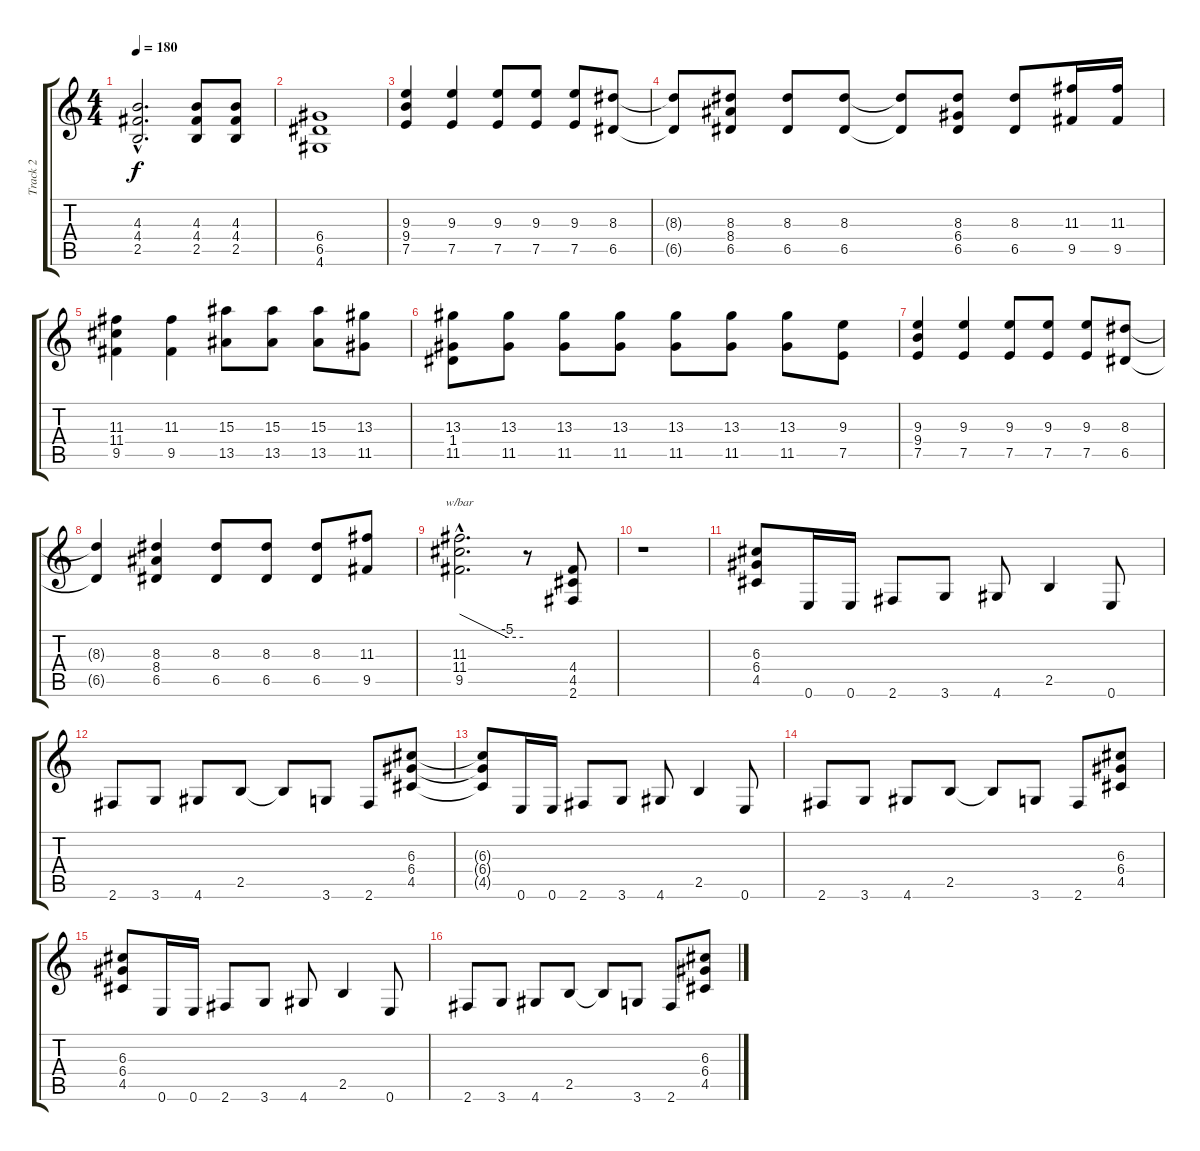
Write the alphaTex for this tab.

\track ("Track 2" "Track 2") {instrument distortionguitar}
\staff {score tabs}
\tuning (E4 B3 G3 D3 A2 E2) {hide}
\ts (4 4)
\tempo 180
\clef g2
\ks c
(4.3{hac} 4.4{hac} 2.5{hac}).2{d dy f} (4.3 4.4 2.5).8 (4.3 4.4 2.5).8 |
(6.4 6.5 4.6).1 |
(9.3 9.4 7.5).4 (9.3 7.5).4 (9.3 7.5).8 (9.3 7.5).8 (9.3 7.5).8 (8.3 6.5).8 |
(8.3{t} 6.5{t}).8 (8.3 8.4 6.5).8 (8.3 6.5).8 (8.3 6.5).8 (8.3{t} 6.5{t}).8 (8.3 6.4 6.5).8 (8.3 6.5).8 (11.3 9.5).16 (11.3 9.5).16 |
(11.3 11.4 9.5).4 (11.3 9.5).4 (15.3 13.5).8 (15.3 13.5).8 (15.3 13.5).8 (13.3 11.5).8 |
(13.3 1.4 11.5).8 (13.3 11.5).8 (13.3 11.5).8 (13.3 11.5).8 (13.3 11.5).8 (13.3 11.5).8 (13.3 11.5).8 (9.3 7.5).8 |
(9.3 9.4 7.5).4 (9.3 7.5).4 (9.3 7.5).8 (9.3 7.5).8 (9.3 7.5).8 (8.3 6.5).8 |
(8.3{t} 6.5{t}).4 (8.3 8.4 6.5).4 (8.3 6.5).8 (8.3 6.5).8 (8.3 6.5).8 (11.3 9.5).8 |
(11.3{hac} 11.4{hac} 9.5{hac}).2{d tbe (custom default 0 0 45 -20 60 -20)} r.8 (4.4 4.5 2.6).8 |
r.1 |
(6.3 6.4 4.5).8 0.6.16 0.6.16 2.6.8 3.6.8 4.6.8 2.5.4 0.6.8 |
2.6.8 3.6.8 4.6.8 2.5.8 2.5{t}.8 3.6.8 2.6.8 (6.3 6.4 4.5).8 |
(6.3{t} 6.4{t} 4.5{t}).8 0.6.16 0.6.16 2.6.8 3.6.8 4.6.8 2.5.4 0.6.8 |
2.6.8 3.6.8 4.6.8 2.5.8 2.5{t}.8 3.6.8 2.6.8 (6.3 6.4 4.5).8 |
(6.3 6.4 4.5).8 0.6.16 0.6.16 2.6.8 3.6.8 4.6.8 2.5.4 0.6.8 |
2.6.8 3.6.8 4.6.8 2.5.8 2.5{t}.8 3.6.8 2.6.8 (6.3 6.4 4.5).8
